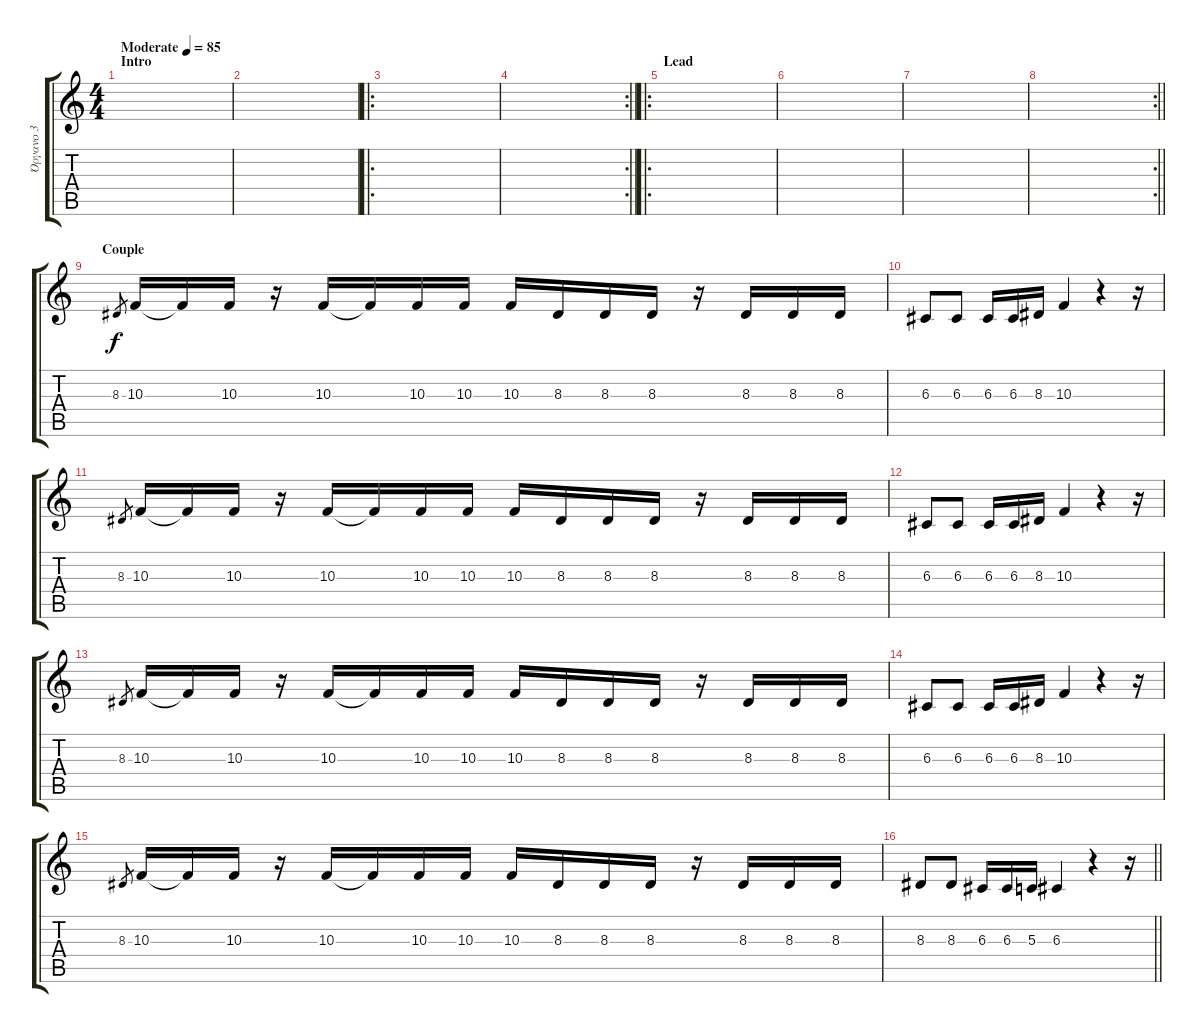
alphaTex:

\track ("Όργανο 3" "Όργανο 3") {instrument altosax}
\staff {score tabs}
\tuning (E4 B3 G3 D3 A2 E2) {hide}
\ts (4 4)
\section ("" "Intro")
\tempo (85 "Moderate")
\clef g2
\ks c
|
|
\ro
|
\rc 2
\barLineRight lightlight
|
\ro
\section ("" "Lead")
|
|
|
\rc 2
\barLineRight lightlight
|
\section ("" "Couple")
8.3.8{gr} 10.3.16 10.3{t}.16 10.3.16 r.16 10.3.16 10.3{t}.16 10.3.16 10.3.16 10.3.16 8.3.16 8.3.16 8.3.16 r.16 8.3.16 8.3.16 8.3.16 |
6.3.8 6.3.8 6.3.16 6.3.16 8.3.16 10.3.4 r.4 r.16 |
8.3.8{gr} 10.3.16 10.3{t}.16 10.3.16 r.16 10.3.16 10.3{t}.16 10.3.16 10.3.16 10.3.16 8.3.16 8.3.16 8.3.16 r.16 8.3.16 8.3.16 8.3.16 |
6.3.8 6.3.8 6.3.16 6.3.16 8.3.16 10.3.4 r.4 r.16 |
8.3.8{gr} 10.3.16 10.3{t}.16 10.3.16 r.16 10.3.16 10.3{t}.16 10.3.16 10.3.16 10.3.16 8.3.16 8.3.16 8.3.16 r.16 8.3.16 8.3.16 8.3.16 |
6.3.8 6.3.8 6.3.16 6.3.16 8.3.16 10.3.4 r.4 r.16 |
8.3.8{gr} 10.3.16 10.3{t}.16 10.3.16 r.16 10.3.16 10.3{t}.16 10.3.16 10.3.16 10.3.16 8.3.16 8.3.16 8.3.16 r.16 8.3.16 8.3.16 8.3.16 |
\barLineRight lightlight
8.3.8 8.3.8 6.3.16 6.3.16 5.3.16 6.3.4 r.4 r.16
